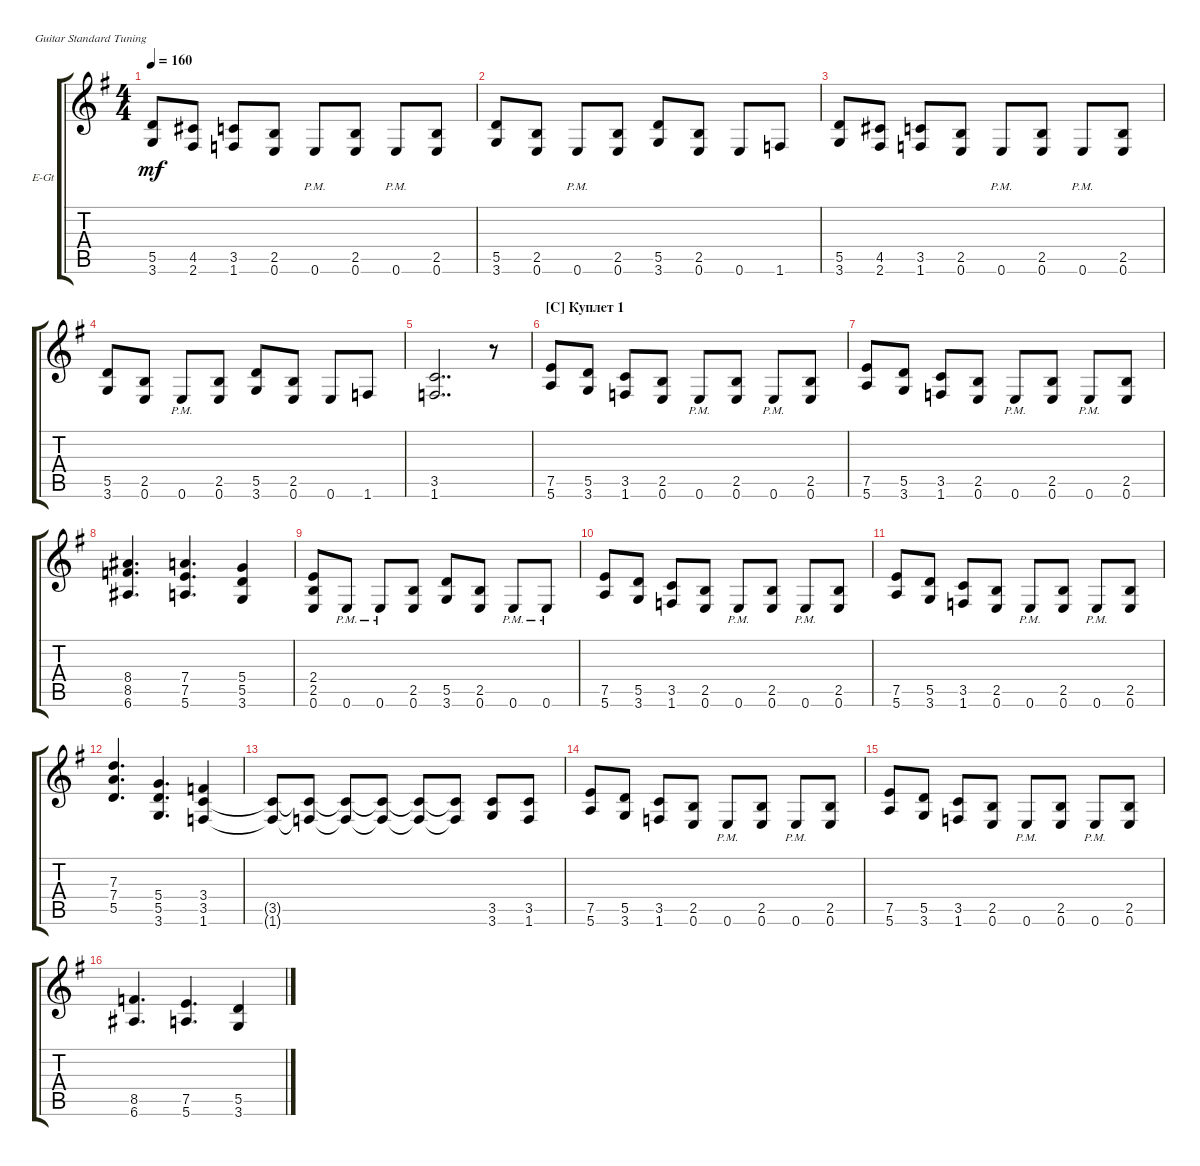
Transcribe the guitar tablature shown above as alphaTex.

\defaultSystemsLayout 4
\bracketExtendMode groupsimilarinstruments
\firstSystemTrackNameOrientation horizontal
\otherSystemsTrackNameOrientation horizontal
\track ("Electric Guitar" "E-Gt") {instrument distortionguitar}
\staff {score tabs}
\tuning (E4 B3 G3 D3 A2 E2)
\ts (4 4)
\tempo 160
\clef g2
\ks eminor
(3.6 5.5).8{dy mf} (2.6 4.5).8 (1.6 3.5).8 (0.6 2.5).8 0.6{pm}.8 (0.6 2.5).8 0.6{pm}.8 (2.5 0.6).8 |
(5.5 3.6).8 (0.6 2.5).8 0.6{pm}.8 (0.6 2.5).8 (5.5 3.6).8 (0.6 2.5).8 0.6.8 1.6.8 |
(3.6 5.5).8 (2.6 4.5).8 (1.6 3.5).8 (0.6 2.5).8 0.6{pm}.8 (0.6 2.5).8 0.6{pm}.8 (2.5 0.6).8 |
(5.5 3.6).8 (0.6 2.5).8 0.6{pm}.8 (0.6 2.5).8 (5.5 3.6).8 (0.6 2.5).8 0.6.8 1.6.8 |
(1.6 3.5).2{dd} r.8 |
\section ("C" "Куплет 1")
(5.6 7.5).8 (3.6 5.5).8 (1.6 3.5).8 (0.6 2.5).8 0.6{pm}.8 (0.6 2.5).8 0.6{pm}.8 (0.6 2.5).8 |
(5.6 7.5).8 (3.6 5.5).8 (1.6 3.5).8 (0.6 2.5).8 0.6{pm}.8 (0.6 2.5).8 0.6{pm}.8 (0.6 2.5).8 |
(6.6 8.5 8.4).4{d} (5.6 7.5 7.4).4{d} (3.6 5.5 5.4).4 |
(0.6 2.5 2.4).8 0.6{pm}.8 0.6{pm}.8 (0.6 2.5).8 (5.5 3.6).8 (0.6 2.5).8 0.6{pm}.8 0.6{pm}.8 |
\scale
0.307692 (5.6 7.5).8 (3.6 5.5).8 (1.6 3.5).8 (0.6 2.5).8 0.6{pm}.8 (0.6 2.5).8 0.6{pm}.8 (0.6 2.5).8 |
\scale
0.239769 (5.6 7.5).8 (3.6 5.5).8 (1.6 3.5).8 (0.6 2.5).8 0.6{pm}.8 (0.6 2.5).8 0.6{pm}.8 (0.6 2.5).8 |
\scale
0.222169 (5.5 7.4 7.3).4{d} (3.6 5.5 5.4).4{d} (3.5 1.6 3.4).4 |
\scale
0.230769 (1.6{t} 3.5{t}).8 (1.6{t} 3.5{t}).8 (1.6{t} 3.5{t}).8 (1.6{t} 3.5{t}).8 (1.6{t} 3.5{t}).8 (1.6{t} 3.5{t}).8 (3.6 3.5).8 (1.6 3.5).8 |
(5.6 7.5).8 (3.6 5.5).8 (1.6 3.5).8 (0.6 2.5).8 0.6{pm}.8 (0.6 2.5).8 0.6{pm}.8 (0.6 2.5).8 |
(5.6 7.5).8 (3.6 5.5).8 (1.6 3.5).8 (0.6 2.5).8 0.6{pm}.8 (0.6 2.5).8 0.6{pm}.8 (0.6 2.5).8 |
(6.6 8.5).4{d} (5.6 7.5).4{d} (3.6 5.5).4
